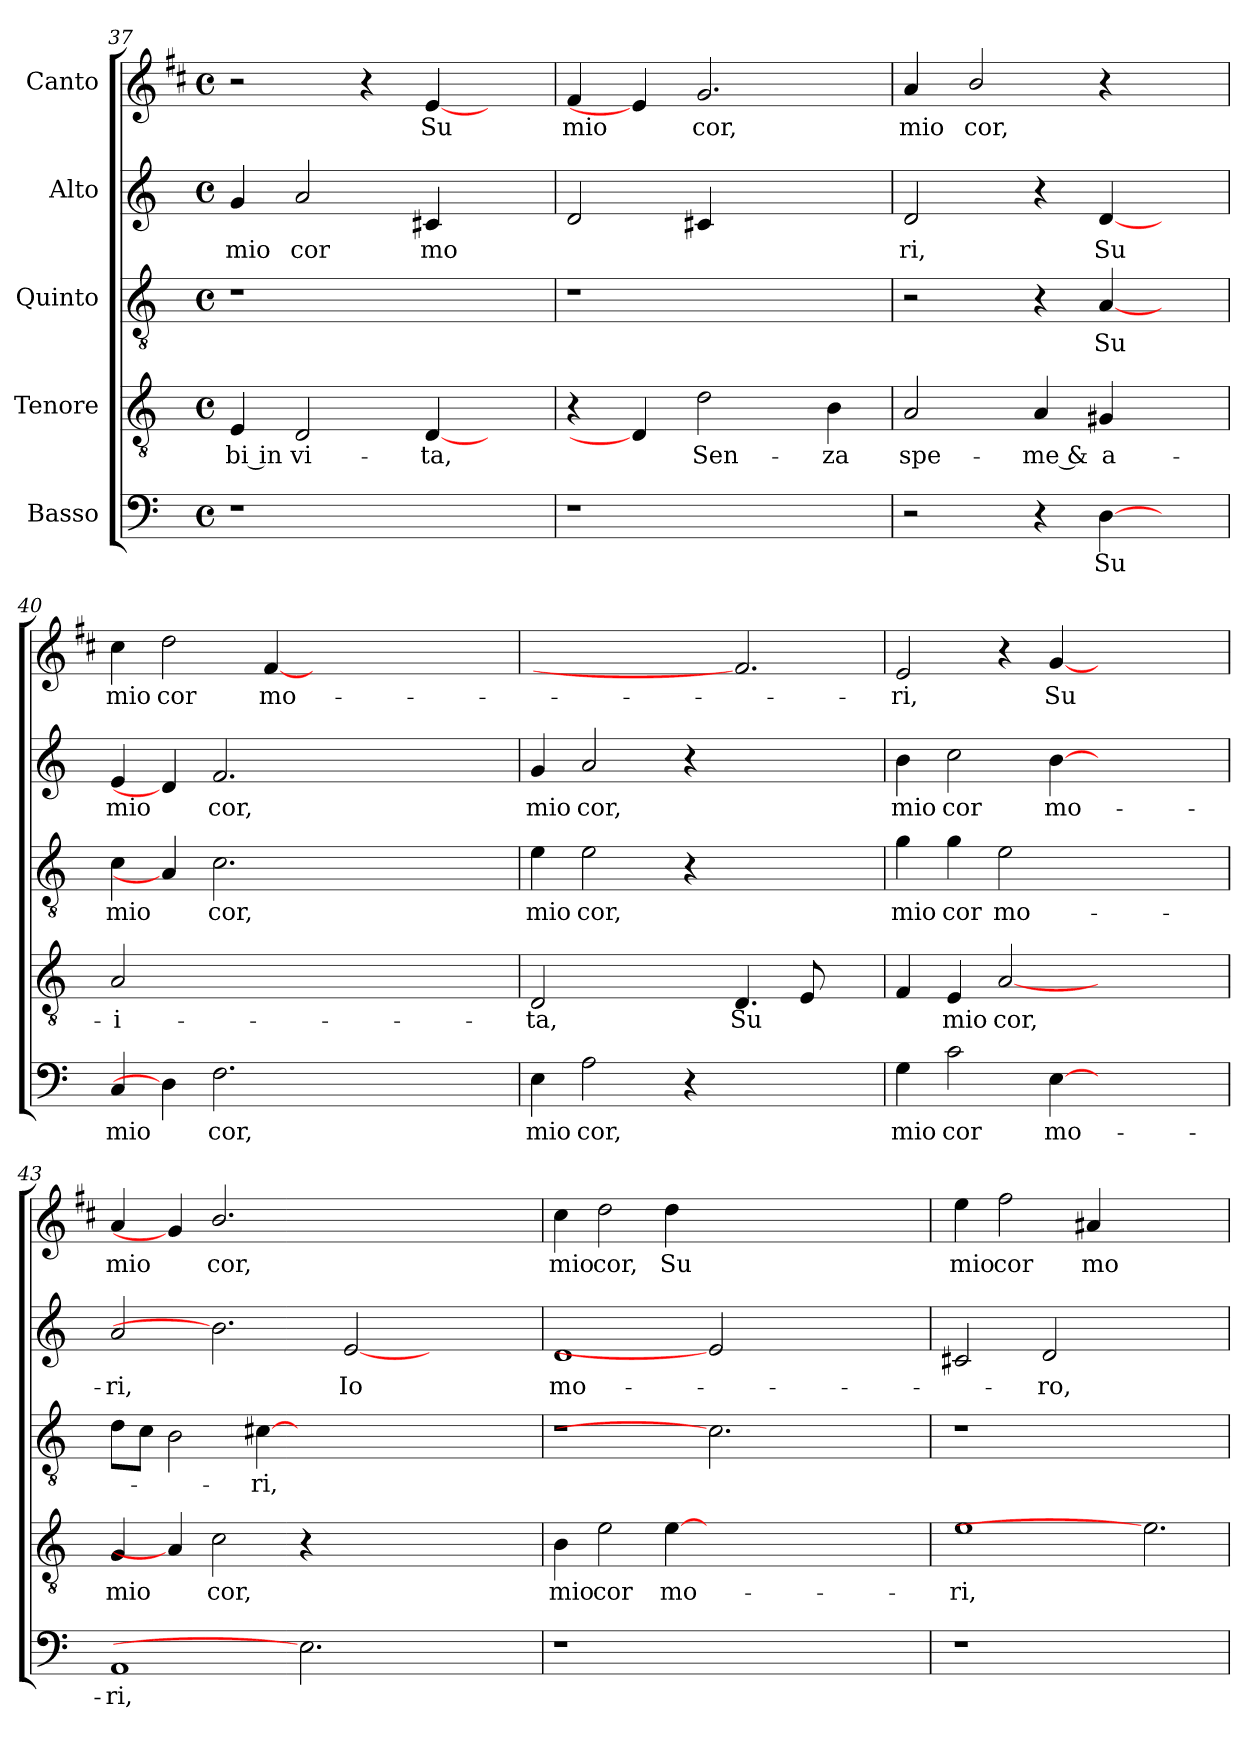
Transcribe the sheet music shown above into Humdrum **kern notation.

**kern	**text	**kern	**text	**kern	**text	**kern	**text	**kern	**text
*part5	*part5	*part4	*part4	*part3	*part3	*part2	*part2	*part1	*part1
*staff5	*staff5	*staff4	*staff4	*staff3	*staff3	*staff2	*staff2	*staff1	*staff1
*I"Basso	*	*I"Tenore	*	*I"Quinto	*	*I"Alto	*	*I"Canto	*
*clefF4	*	*clefGv2	*	*clefGv2	*	*clefG2	*	*clefG2	*
*	*	*	*	*	*	*	*	*ITrd1c2	*
*k[]	*	*k[]	*	*k[]	*	*k[]	*	*k[]	*
*M4/4	*	*M4/4	*	*M4/4	*	*M4/4	*	*M4/4	*
*met(c)	*	*met(c)	*	*met(c)	*	*met(c)	*	*met(c)	*
=37	=37	=37	=37	=37	=37	=37	=37	=37	=37
!	!	!	!LO:LY:b	!	!	!	!LO:LY:b	!	!
*	*	*	*	*	*	*	*	*^	*
1r	.	4E/	-bi in	1r	.	4g/	mio	2r	1ryy	.
!	!	!	!LO:LY:b	!	!	!	!LO:LY:b	!	!	!
.	.	2D/	vi-	.	.	2a/	cor	.	.	.
.	.	.	.	.	.	.	.	4r	.	.
!	!	!	!LO:LY:b	!	!	!	!LO:LY:b	!	!	!LO:LY:b
.	.	[4D/	-ta,	.	.	4c#X/	mo	[4d/	.	Su
4ryy	.	4ryy	.	4ryy	.	4ryy	.	4ryy	4ryy	.
=38	=38	=38	=38	=38	=38	=38	=38	=38	=38	=38
!	!	!	!	!	!	!	!	!	!	!LO:LY:b
1r	.	4r	.	1r	.	2d/	.	4e/	1ryy	mio
.	.	4D/]	.	.	.	.	.	4d/]	.	.
!	!	!	!LO:LY:b	!	!	!	!	!	!	!LO:LY:b
.	.	2d\	Sen-	.	.	4c#X/	.	2.f/	.	cor,
.	.	.	.	.	.	4ryy	.	.	.	.
!	!	!	!LO:LY:b	!	!	!	!	!	!	!
4ryy	.	4B\	-za	4ryy	.	4ryy	.	.	4ryy	.
!!LO:LB:g=z	!!
=39	=39	=39	=39	=39	=39	=39	=39	=39	=39	=39
!	!	!	!LO:LY:b	!	!	!	!LO:LY:b	!	!	!LO:LY:b
2r	.	2A/	spe-	2r	.	2d/	ri,	4g/	2ryy	mio
!	!	!	!	!	!	!	!	!	!	!LO:LY:b
.	.	.	.	.	.	.	.	2a/	.	cor,
!	!	!	!LO:LY:b	!	!	!	!	!	!	!
4r	.	4A/	-me &	4r	.	4r	.	.	4ryy	.
!	!LO:LY:b	!	!LO:LY:b	!	!LO:LY:b	!	!LO:LY:b	!	!	!
[4D\	Su	4G#X/	a-	[4A/	Su	[4d/	Su	4r	4ryy	.
4ryy	.	4ryy	.	4ryy	.	4ryy	.	4ryy	4ryy	.
=40	=40	=40	=40	=40	=40	=40	=40	=40	=40	=40
!	!LO:LY:b	!	!LO:LY:b	!	!LO:LY:b	!	!LO:LY:b	!	!	!LO:LY:b
4C/	mio	2A/	-i-	4c\	mio	4e/	mio	4b\	1ryy	mio
!	!	!	!	!	!	!	!	!	!	!LO:LY:b
4D\]	.	.	.	4A/]	.	4d/]	.	2cc\	.	cor
!	!LO:LY:b	!	!	!	!LO:LY:b	!	!LO:LY:b	!	!	!
2.F\	cor,	2ryy	.	2.c\	cor,	2.f/	cor,	.	.	.
!	!	!	!	!	!	!	!	!	!	!LO:LY:b
.	.	.	.	.	.	.	.	[4e	.	mo-
.	.	2ryy	.	.	.	.	.	1ryy	1ryy	.
2.ryy	.	.	.	2.ryy	.	2.ryy	.	.	.	.
.	.	4ryy	.	.	.	.	.	.	.	.
.	.	4ryy	.	.	.	.	.	.	.	.
!!LO:LB:g=z	!!
=41	=41	=41	=41	=41	=41	=41	=41	=41	=41	=41
!	!LO:LY:b	!	!LO:LY:b	!	!LO:LY:b	!	!LO:LY:b	!	!	!
4E\	mio	2D/	-ta,	4e\	mio	4g/	mio	1ryy	1ryy	.
!	!LO:LY:b	!	!	!	!LO:LY:b	!	!LO:LY:b	!	!	!
2A\	cor,	.	.	2e\	cor,	2a/	cor,	.	.	.
.	.	2ryy	.	.	.	.	.	.	.	.
4r	.	.	.	4r	.	4r	.	.	.	.
!	!	!	!LO:LY:b	!	!	!	!	!	!	!
2.ryy	.	4.D/	Su	2.ryy	.	2.ryy	.	2.e]	2.ryy	.
.	.	8E/	.	.	.	.	.	.	.	.
.	.	4ryy	.	.	.	.	.	.	.	.
!!LO:PB:g=z	!!
=42	=42	=42	=42	=42	=42	=42	=42	=42	=42	=42
!	!LO:LY:b	!	!	!	!LO:LY:b	!	!LO:LY:b	!	!	!LO:LY:b
4G\	mio	4F/	.	4g\	mio	4b\	mio	2d/	1ryy	-ri,
!	!LO:LY:b	!	!LO:LY:b	!	!LO:LY:b	!	!LO:LY:b	!	!	!
2c\	cor	4E/	mio	4g\	cor	2cc\	cor	.	.	.
!	!	!	!LO:LY:b	!	!LO:LY:b	!	!	!	!	!
.	.	[2A/	cor,	2e\	mo-	.	.	4r	.	.
!	!LO:LY:b	!	!	!	!	!	!LO:LY:b	!	!	!LO:LY:b
[4E	mo-	.	.	.	.	[4b	mo-	[4f/	.	Su
2.ryy	.	4ryy	.	2.ryy	.	2.ryy	.	4ryy	2.ryy	.
.	.	2ryy	.	.	.	.	.	2ryy	.	.
=43	=43	=43	=43	=43	=43	=43	=43	=43	=43	=43
!	!LO:LY:b	!	!LO:LY:b	!	!	!	!LO:LY:b	!	!	!LO:LY:b
1AA	-ri,	4G/	mio	8d\L	.	2a/	-ri,	4g/	2ryy	mio
.	.	.	.	8c\J	.	.	.	.	.	.
.	.	4A/]	.	2B\	.	.	.	4f/]	.	.
!	!	!	!LO:LY:b	!	!	!	!	!	!	!LO:LY:b
.	.	2c\	cor,	.	.	2.b]	.	2.a/	4ryy	cor,
!	!	!	!	!	!LO:LY:b	!	!	!	!	!
.	.	.	.	[4c#X	-ri,	.	.	.	4ryy	.
2.E]	.	4r	.	1.ryy	.	.	.	.	2ryy	.
!	!	!	!	!	!	!	!LO:LY:b	!	!	!
.	.	2.ryy	.	.	.	[2e	Io	2.ryy	.	.
.	.	.	.	.	.	.	.	.	1ryy	.
2.ryy	.	.	.	.	.	4ryy	.	.	.	.
.	.	2ryy	.	.	.	2ryy	.	2ryy	.	.
=44	=44	=44	=44	=44	=44	=44	=44	=44	=44	=44
!	!	!	!LO:LY:b	!	!	!	!LO:LY:b	!	!	!LO:LY:b
1r	.	4B\	mio	1r	.	1d	mo-	4b\	1ryy	mio
!	!	!	!LO:LY:b	!	!	!	!	!	!	!LO:LY:b
.	.	2e\	cor	.	.	.	.	2cc\	.	cor,
!	!	!	!LO:LY:b	!	!	!	!	!	!	!LO:LY:b
.	.	[4e	mo-	.	.	.	.	4cc\	.	Su
2.ryy	.	1.ryy	.	2.c#]	.	2e]	.	2.ryy	2.ryy	.
.	.	.	.	.	.	2.ryy	.	.	.	.
2.ryy	.	.	.	2.ryy	.	.	.	2.ryy	2.ryy	.
.	.	.	.	.	.	4ryy	.	.	.	.
=45	=45	=45	=45	=45	=45	=45	=45	=45	=45	=45
!	!	!	!LO:LY:b	!	!	!	!	!	!	!LO:LY:b
1r	.	1e	-ri,	1r	.	2c#X/	.	4dd\	2ryy	mio
!	!	!	!	!	!	!	!	!	!	!LO:LY:b
.	.	.	.	.	.	.	.	2ee\	.	cor
!	!	!	!	!	!	!	!LO:LY:b	!	!	!
.	.	.	.	.	.	2d/	-ro,	.	4ryy	.
!	!	!	!	!	!	!	!	!	!	!LO:LY:b
.	.	.	.	.	.	.	.	4g#X/	8ryy	mo-
.	.	.	.	.	.	.	.	.	8ryy	.
2.ryy	.	2.e]	.	2.ryy	.	2.ryy	.	2.ryy	2.ryy	.
*	*	*	*	*	*	*	*	*v	*v	*
=	=	=	=	=	=	=	=	=	=
*-	*-	*-	*-	*-	*-	*-	*-	*-	*-
